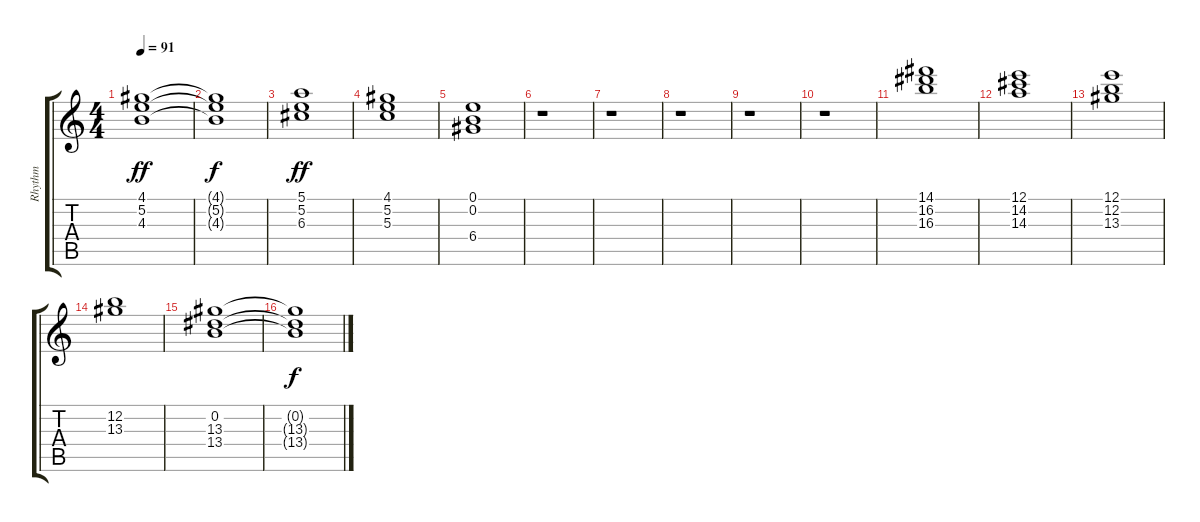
\track ("Rhythm" "Rhythm") {instrument acousticguitarsteel}
\staff {score tabs}
\tuning (E4 B3 G3 D3 A2 E2) {hide}
\ts (4 4)
\tempo 91
\clef g2
\ks c
(4.1 5.2 4.3).1{dy ff} |
(4.1{t} 5.2{t} 4.3{t}).1{dy f} |
(5.1 5.2 6.3).1{dy ff} |
(4.1 5.2 5.3).1 |
(0.1 0.2 6.4).1 |
r.1 |
r.1 |
r.1 |
r.1 |
r.1 |
(14.1 16.2 16.3).1 |
(12.1 14.2 14.3).1 |
(12.1 12.2 13.3).1 |
(12.2 13.3).1 |
(0.2 13.3 13.4).1 |
(0.2{t} 13.3{t} 13.4{t}).1{dy f}
